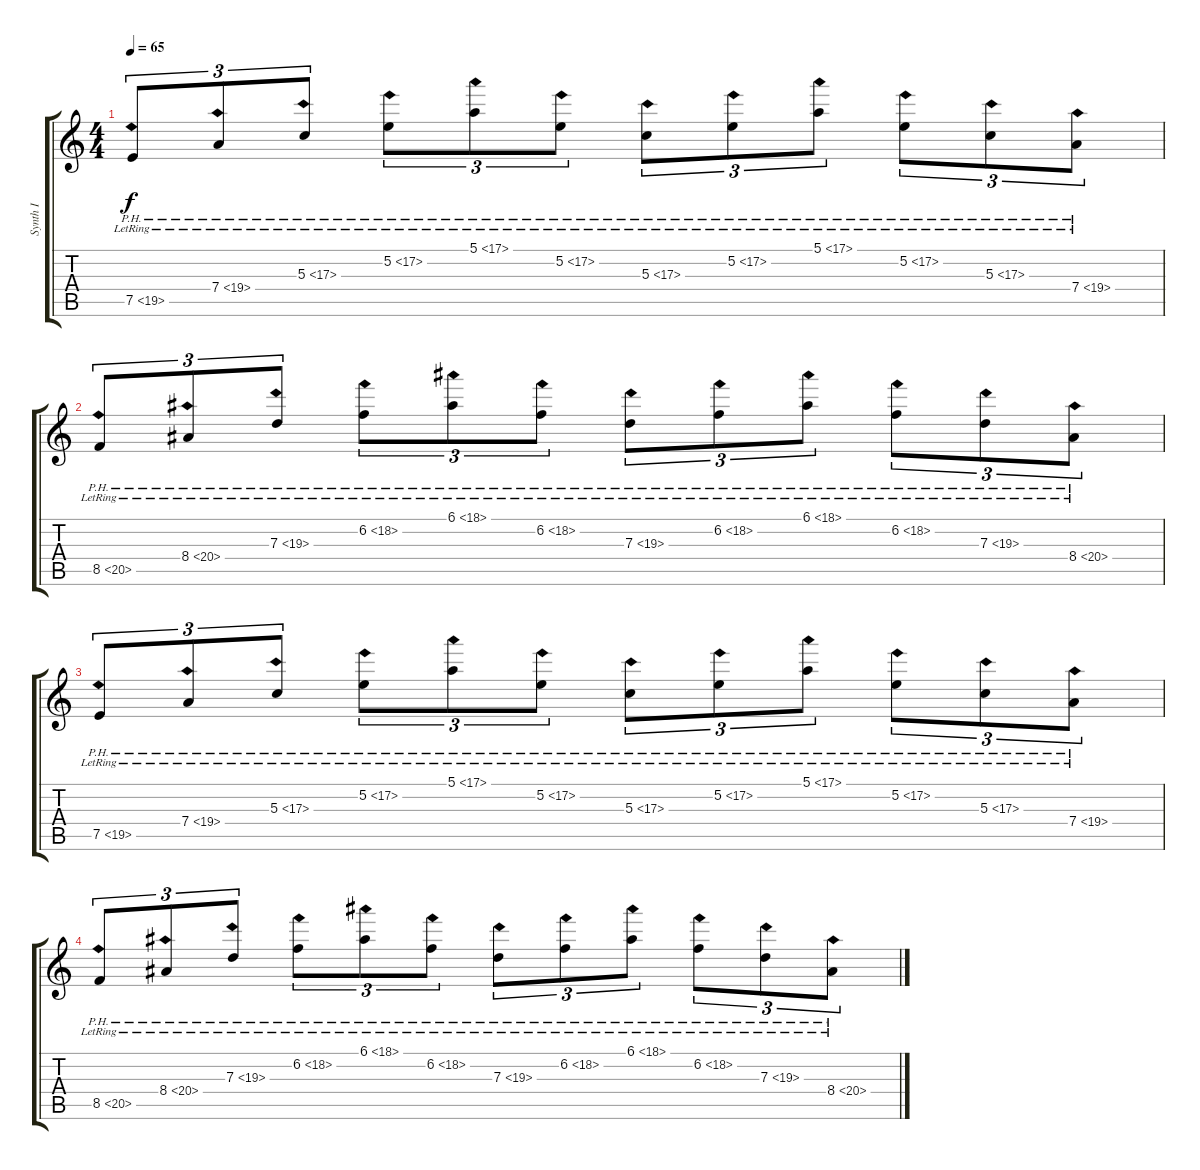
\track ("Synth I" "Synth I") {instrument acousticguitarnylon}
\staff {score tabs}
\tuning (E4 B3 G3 D3 A2 E2) {hide}
\ts (4 4)
\tempo 65
\clef g2
\ks c
7.5{ph 12 lr}.8{tu (3 2) dy f} 7.4{ph 12 lr}.8{tu (3 2)} 5.3{ph 12 lr}.8{tu (3 2)} 5.2{ph 12 lr}.8{tu (3 2)} 5.1{ph 12 lr}.8{tu (3 2)} 5.2{ph 12 lr}.8{tu (3 2)} 5.3{ph 12 lr}.8{tu (3 2)} 5.2{ph 12 lr}.8{tu (3 2)} 5.1{ph 12 lr}.8{tu (3 2)} 5.2{ph 12 lr}.8{tu (3 2)} 5.3{ph 12 lr}.8{tu (3 2)} 7.4{ph 12 lr}.8{tu (3 2)} |
8.5{ph 12 lr}.8{tu (3 2)} 8.4{ph 12 lr}.8{tu (3 2)} 7.3{ph 12 lr}.8{tu (3 2)} 6.2{ph 12 lr}.8{tu (3 2)} 6.1{ph 12 lr}.8{tu (3 2)} 6.2{ph 12 lr}.8{tu (3 2)} 7.3{ph 12 lr}.8{tu (3 2)} 6.2{ph 12 lr}.8{tu (3 2)} 6.1{ph 12 lr}.8{tu (3 2)} 6.2{ph 12 lr}.8{tu (3 2)} 7.3{ph 12 lr}.8{tu (3 2)} 8.4{ph 12 lr}.8{tu (3 2)} |
7.5{ph 12 lr}.8{tu (3 2)} 7.4{ph 12 lr}.8{tu (3 2)} 5.3{ph 12 lr}.8{tu (3 2)} 5.2{ph 12 lr}.8{tu (3 2)} 5.1{ph 12 lr}.8{tu (3 2)} 5.2{ph 12 lr}.8{tu (3 2)} 5.3{ph 12 lr}.8{tu (3 2)} 5.2{ph 12 lr}.8{tu (3 2)} 5.1{ph 12 lr}.8{tu (3 2)} 5.2{ph 12 lr}.8{tu (3 2)} 5.3{ph 12 lr}.8{tu (3 2)} 7.4{ph 12 lr}.8{tu (3 2)} |
8.5{ph 12 lr}.8{tu (3 2)} 8.4{ph 12 lr}.8{tu (3 2)} 7.3{ph 12 lr}.8{tu (3 2)} 6.2{ph 12 lr}.8{tu (3 2)} 6.1{ph 12 lr}.8{tu (3 2)} 6.2{ph 12 lr}.8{tu (3 2)} 7.3{ph 12 lr}.8{tu (3 2)} 6.2{ph 12 lr}.8{tu (3 2)} 6.1{ph 12 lr}.8{tu (3 2)} 6.2{ph 12 lr}.8{tu (3 2)} 7.3{ph 12 lr}.8{tu (3 2)} 8.4{ph 12 lr}.8{tu (3 2)}
